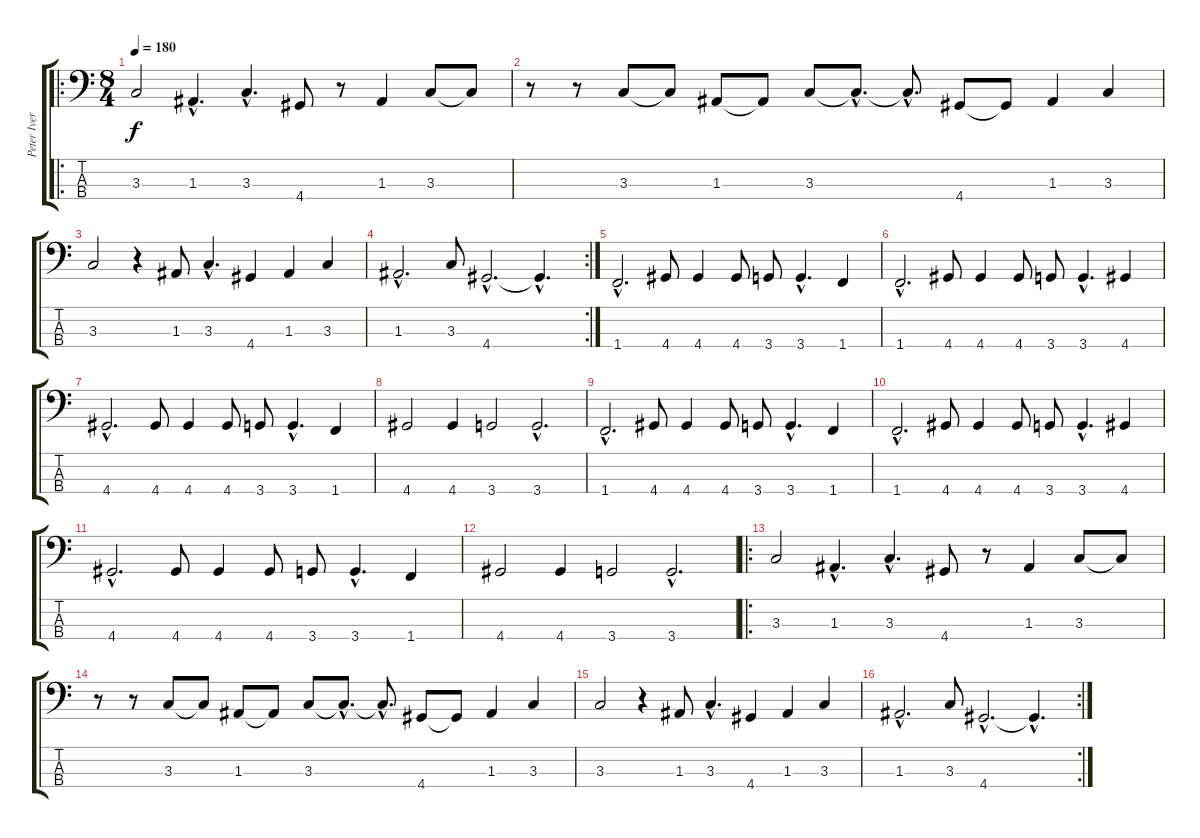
\track ("Peter Ivers" "Peter Iver") {instrument electricbassfinger}
\staff {score tabs}
\tuning (G2 D2 A1 E1) {hide}
\ro
\ts (8 4)
\tempo 180
\clef f4
\ks c
3.3.2{dy f} 1.3{hac}.4{d} 3.3{hac}.4{d} 4.4.8 r.8 1.3.4 3.3.8 3.3{t}.8 |
r.8 r.8 3.3.8 3.3{t}.8 1.3.8 1.3{t}.8 3.3.8 3.3{hac t}.8{d} 3.3{hac t}.8{d} 4.4.8 4.4{t}.8 1.3.4 3.3.4 |
3.3.2 r.4 1.3.8 3.3{hac}.4{d} 4.4.4 1.3.4 3.3.4 |
\rc 2
1.3{hac}.2{d} 3.3.8 4.4{hac}.2{d} 4.4{hac t}.4{d} |
1.4{hac}.2{d} 4.4.8 4.4.4 4.4.8 3.4.8 3.4{hac}.4{d} 1.4.4 |
1.4{hac}.2{d} 4.4.8 4.4.4 4.4.8 3.4.8 3.4{hac}.4{d} 4.4.4 |
4.4{hac}.2{d} 4.4.8 4.4.4 4.4.8 3.4.8 3.4{hac}.4{d} 1.4.4 |
4.4.2 4.4.4 3.4.2 3.4{hac}.2{d} |
1.4{hac}.2{d} 4.4.8 4.4.4 4.4.8 3.4.8 3.4{hac}.4{d} 1.4.4 |
1.4{hac}.2{d} 4.4.8 4.4.4 4.4.8 3.4.8 3.4{hac}.4{d} 4.4.4 |
4.4{hac}.2{d} 4.4.8 4.4.4 4.4.8 3.4.8 3.4{hac}.4{d} 1.4.4 |
4.4.2 4.4.4 3.4.2 3.4{hac}.2{d} |
\ro
3.3.2 1.3{hac}.4{d} 3.3{hac}.4{d} 4.4.8 r.8 1.3.4 3.3.8 3.3{t}.8 |
r.8 r.8 3.3.8 3.3{t}.8 1.3.8 1.3{t}.8 3.3.8 3.3{hac t}.8{d} 3.3{hac t}.8{d} 4.4.8 4.4{t}.8 1.3.4 3.3.4 |
3.3.2 r.4 1.3.8 3.3{hac}.4{d} 4.4.4 1.3.4 3.3.4 |
\rc 2
1.3{hac}.2{d} 3.3.8 4.4{hac}.2{d} 4.4{hac t}.4{d}
